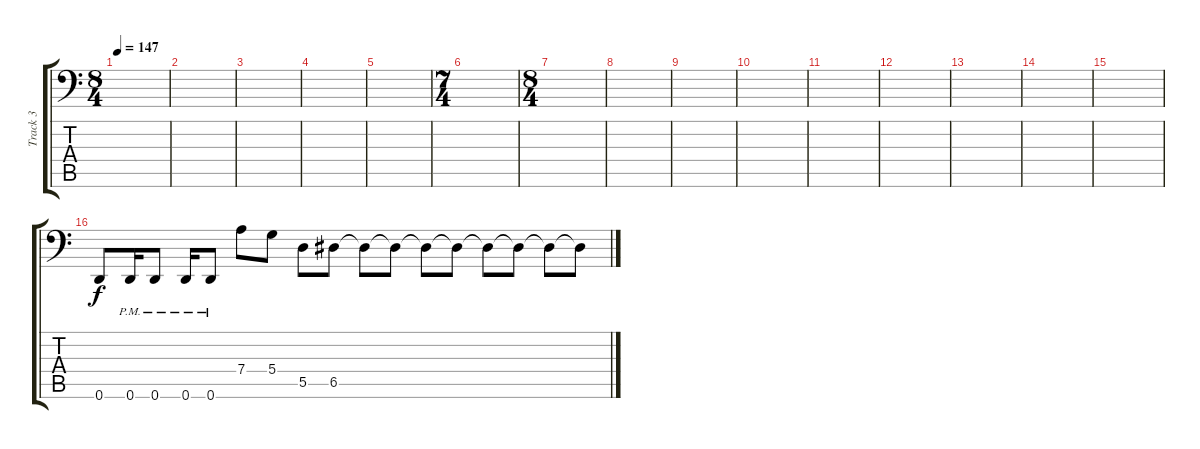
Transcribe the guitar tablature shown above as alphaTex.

\track ("Track 3" "Track 3") {instrument electricbasspick}
\staff {score tabs}
\tuning (E3 B2 G2 D2 A1 D1) {hide}
\ts (8 4)
\tempo 147
\clef f4
\ks c
|
|
|
|
|
\ts (7 4)
|
\ts (8 4)
|
|
|
|
|
|
|
|
|
0.6.8 0.6{pm}.16 0.6{pm}.8 0.6{pm}.16 0.6{pm}.8 7.4.8 5.4.8 5.5.8 6.5.8 6.5{t}.8 6.5{t}.8 6.5{t}.8 6.5{t}.8 6.5{t}.8 6.5{t}.8 6.5{t}.8 6.5{t}.8
